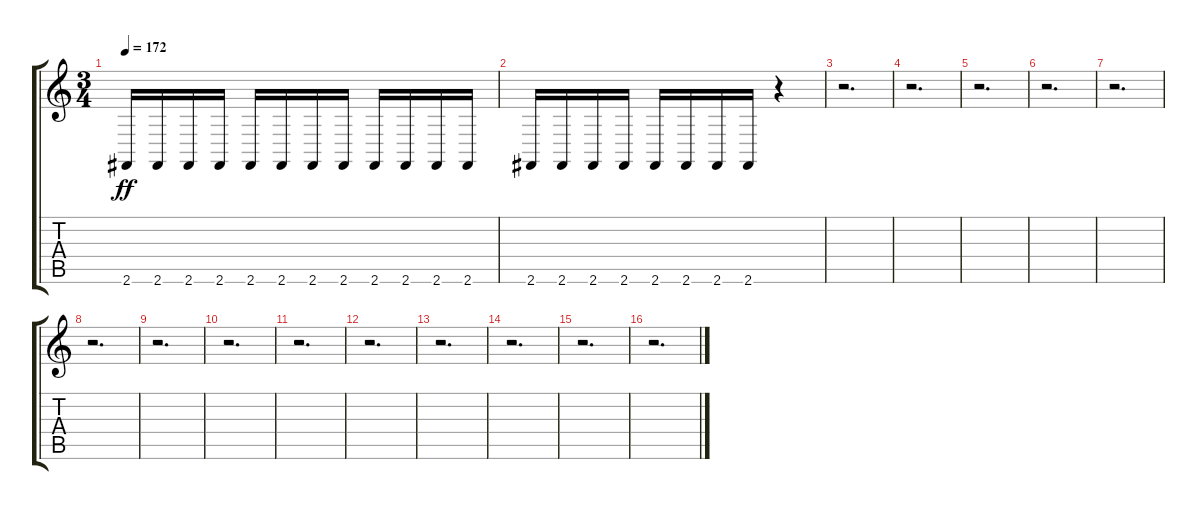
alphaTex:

\track "" {instrument harpsichord}
\staff {score tabs}
\tuning (E4 B3 G3 D3 A2 E2) {hide}
\ts (3 4)
\tempo 172
\clef g2
\ks c
2.6.16{dy ff} 2.6.16 2.6.16 2.6.16 2.6.16 2.6.16 2.6.16 2.6.16 2.6.16 2.6.16 2.6.16 2.6.16 |
2.6.16 2.6.16 2.6.16 2.6.16 2.6.16 2.6.16 2.6.16 2.6.16 r.4 |
r.2{d} |
r.2{d} |
r.2{d} |
r.2{d} |
r.2{d} |
r.2{d} |
r.2{d} |
r.2{d} |
r.2{d} |
r.2{d} |
r.2{d} |
r.2{d} |
r.2{d} |
r.2{d}
